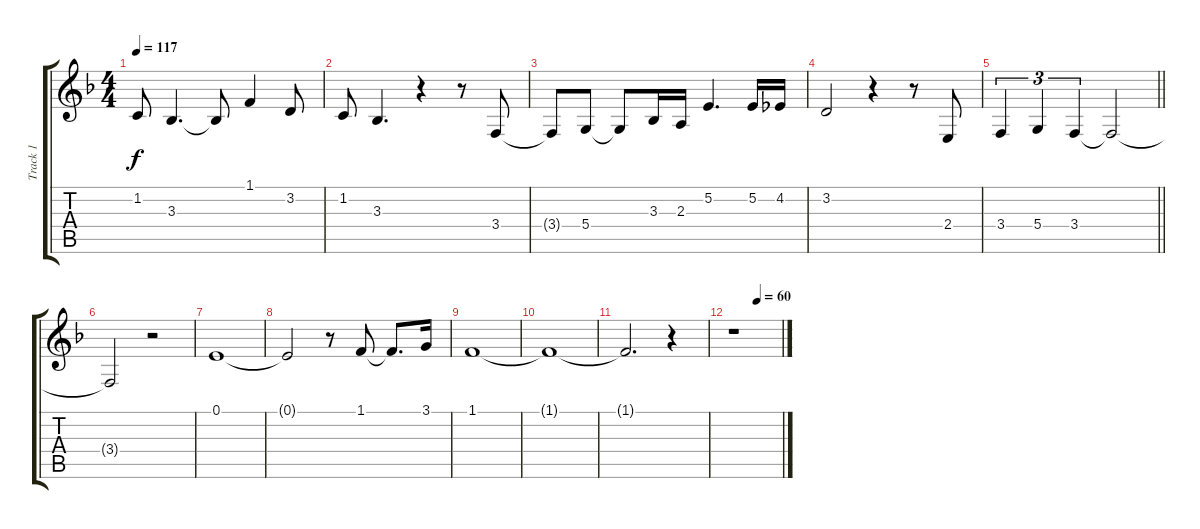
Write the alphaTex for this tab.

\track ("Track 1" "Track 1") {instrument tenorsax}
\staff {score tabs}
\tuning (E4 B3 G3 D3 A2 E2) {hide}
\ts (4 4)
\tempo 117
\clef g2
\ks f
1.2.8{dy f} 3.3.4{d} 3.3{t}.8 1.1.4 3.2.8 |
1.2.8 3.3.4{d} r.4 r.8 3.4.8 |
3.4{t}.8 5.4.8 5.4{t}.8 3.3.16 2.3.16 5.2.4{d} 5.2.16 4.2.16 |
3.2.2 r.4 r.8 2.4.8 |
\barLineRight lightlight
3.4.4{tu (3 2)} 5.4.4{tu (3 2)} 3.4.4{tu (3 2)} 3.4{t}.2 |
3.4{t}.2 r.2 |
0.1.1 |
0.1{t}.2 r.8 1.1.8 1.1{t}.8{d} 3.1.16 |
1.1.1 |
1.1{t}.1 |
1.1{t}.2{d} r.4 |
\tempo (60 0.5)
r.1
